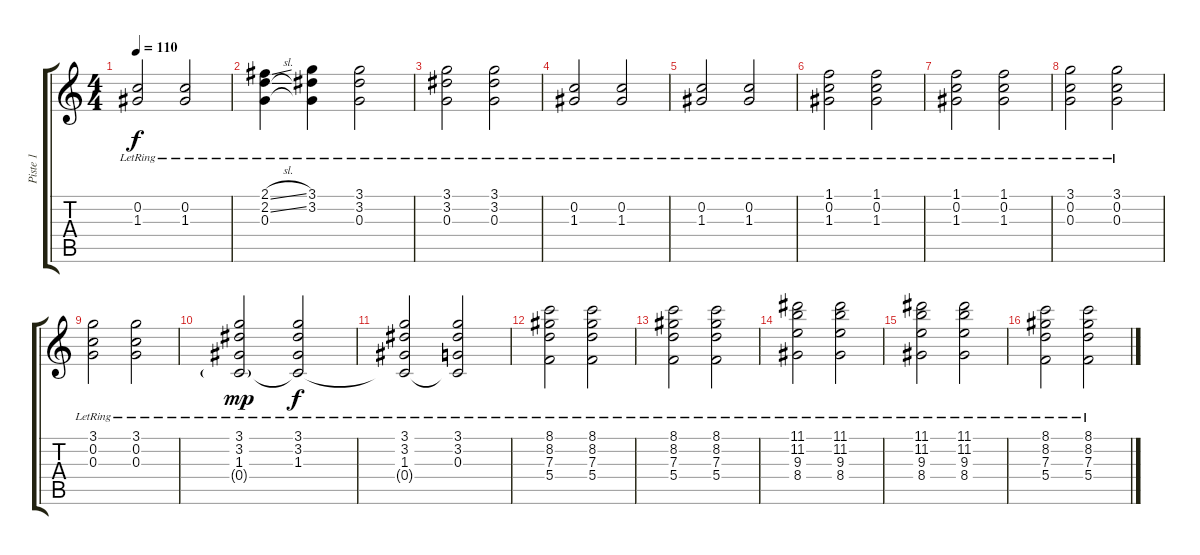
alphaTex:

\track ("Piste 1" "Piste 1") {instrument acousticguitarsteel}
\staff {score tabs}
\tuning (E4 C4 G3 C3 G2 C2) {hide}
\ts (4 4)
\tempo 110
\clef g2
\ks c
(0.2{lr} 1.3{lr}).2{dy f} (0.2{lr} 1.3{lr}).2 |
(2.1{sl lr} 2.2{sl lr} 0.3{lr}).4 (3.1{lr} 3.2{lr} 0.3{t}).4 (3.1{lr} 3.2{lr} 0.3{lr}).2 |
(3.1{lr} 3.2{lr} 0.3{lr}).2 (3.1{lr} 3.2{lr} 0.3{lr}).2 |
(0.2{lr} 1.3{lr}).2 (0.2{lr} 1.3{lr}).2 |
(0.2{lr} 1.3{lr}).2 (0.2{lr} 1.3{lr}).2 |
(1.1{lr} 0.2{lr} 1.3{lr}).2 (1.1{lr} 0.2{lr} 1.3{lr}).2 |
(1.1{lr} 0.2{lr} 1.3{lr}).2 (1.1{lr} 0.2{lr} 1.3{lr}).2 |
(3.1{lr} 0.2{lr} 0.3{lr}).2 (3.1{lr} 0.2{lr} 0.3{lr}).2 |
(3.1{lr} 0.2{lr} 0.3{lr}).2 (3.1{lr} 0.2{lr} 0.3{lr}).2 |
(3.1{lr} 3.2{lr} 1.3{lr} 0.4{g lr}).2{dy mp} (3.1{lr} 3.2{lr} 1.3{lr} 0.4{t}).2{dy f} |
(3.1{lr} 3.2{lr} 1.3{lr} 0.4{t}).2 (3.1{lr} 3.2{lr} 0.3{lr} 0.4{t}).2 |
(8.1{lr} 8.2{lr} 7.3{lr} 5.4{lr}).2 (8.1{lr} 8.2{lr} 7.3{lr} 5.4{lr}).2 |
(8.1{lr} 8.2{lr} 7.3{lr} 5.4{lr}).2 (8.1{lr} 8.2{lr} 7.3{lr} 5.4{lr}).2 |
(11.1{lr} 11.2{lr} 9.3{lr} 8.4{lr}).2 (11.1{lr} 11.2{lr} 9.3{lr} 8.4{lr}).2 |
(11.1{lr} 11.2{lr} 9.3{lr} 8.4{lr}).2 (11.1{lr} 11.2{lr} 9.3{lr} 8.4{lr}).2 |
(8.1{lr} 8.2{lr} 7.3{lr} 5.4{lr}).2 (8.1{lr} 8.2{lr} 7.3{lr} 5.4{lr}).2
